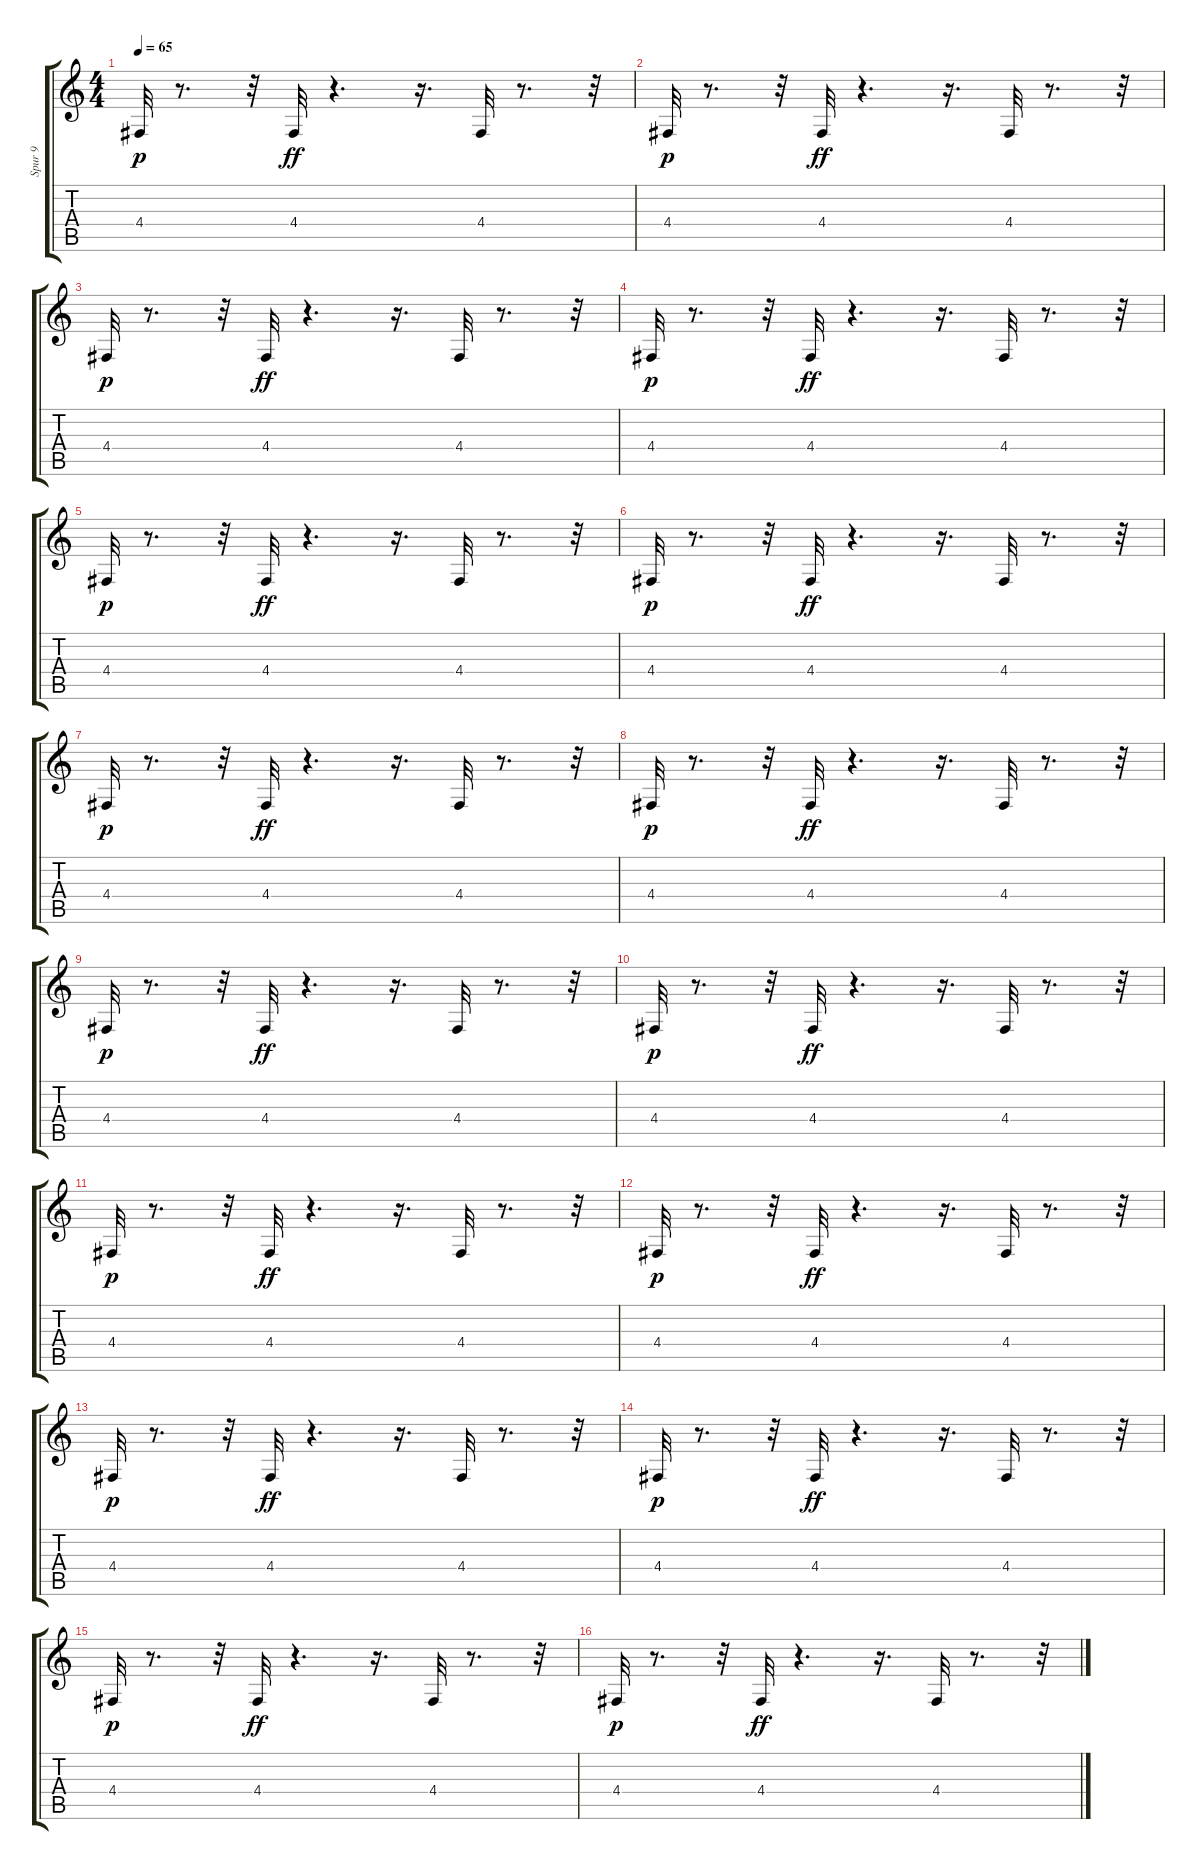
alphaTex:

\track ("Spur 9" "Spur 9") {instrument acousticgrandpiano}
\staff {score tabs}
\tuning (E4 B3 G3 D3 A2 E2) {hide}
\ts (4 4)
\tempo 65
\clef g2
\ks c
4.4.32{dy p} r.8{d} r.32 4.4.32{dy ff} r.4{d} r.16{d} 4.4.32 r.8{d} r.32 |
4.4.32{dy p} r.8{d} r.32 4.4.32{dy ff} r.4{d} r.16{d} 4.4.32 r.8{d} r.32 |
4.4.32{dy p instrument acousticgrandpiano} r.8{d} r.32 4.4.32{dy ff} r.4{d} r.16{d} 4.4.32 r.8{d} r.32 |
4.4.32{dy p} r.8{d} r.32 4.4.32{dy ff} r.4{d} r.16{d} 4.4.32 r.8{d} r.32 |
4.4.32{dy p} r.8{d} r.32 4.4.32{dy ff} r.4{d} r.16{d} 4.4.32 r.8{d} r.32 |
4.4.32{dy p} r.8{d} r.32 4.4.32{dy ff} r.4{d} r.16{d} 4.4.32 r.8{d} r.32 |
4.4.32{dy p instrument acousticgrandpiano} r.8{d} r.32 4.4.32{dy ff} r.4{d} r.16{d} 4.4.32 r.8{d} r.32 |
4.4.32{dy p} r.8{d} r.32 4.4.32{dy ff} r.4{d} r.16{d} 4.4.32 r.8{d} r.32 |
4.4.32{dy p instrument acousticgrandpiano} r.8{d} r.32 4.4.32{dy ff} r.4{d} r.16{d} 4.4.32 r.8{d} r.32 |
4.4.32{dy p} r.8{d} r.32 4.4.32{dy ff} r.4{d} r.16{d} 4.4.32 r.8{d} r.32 |
4.4.32{dy p instrument acousticgrandpiano} r.8{d} r.32 4.4.32{dy ff} r.4{d} r.16{d} 4.4.32 r.8{d} r.32 |
4.4.32{dy p} r.8{d} r.32 4.4.32{dy ff} r.4{d} r.16{d} 4.4.32 r.8{d} r.32 |
4.4.32{dy p} r.8{d} r.32 4.4.32{dy ff} r.4{d} r.16{d} 4.4.32 r.8{d} r.32 |
4.4.32{dy p} r.8{d} r.32 4.4.32{dy ff} r.4{d} r.16{d} 4.4.32 r.8{d} r.32 |
4.4.32{dy p} r.8{d} r.32 4.4.32{dy ff} r.4{d} r.16{d} 4.4.32 r.8{d} r.32 |
4.4.32{dy p instrument acousticgrandpiano} r.8{d} r.32 4.4.32{dy ff} r.4{d} r.16{d} 4.4.32 r.8{d} r.32
